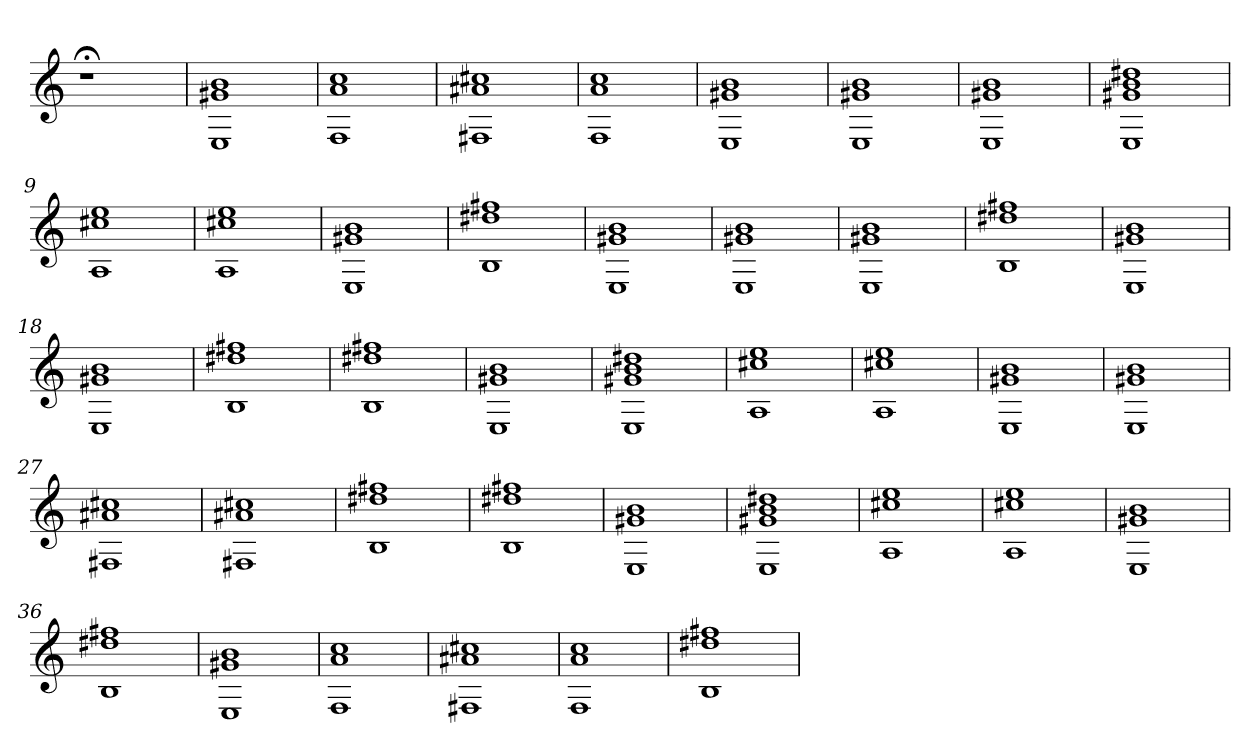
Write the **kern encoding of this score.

**kern
*part1
*staff1
=
1r;<
=1
1E 1g#X 1b
=2
1F 1a 1cc
=3
1F#X 1a#X 1cc#X
=4
1F 1a 1cc
=5
1E 1g#X 1b
=6
1E 1g#X 1b
=7
1E 1g#X 1b
=8
1E 1g#X 1b 1dd#X
=9
1A 1cc#X 1ee
=10
1A 1cc#X 1ee
=11
1E 1g#X 1b
=12
1B 1dd#X 1ff#X
=13
1E 1g#X 1b
=14
1E 1g#X 1b
=15
1E 1g#X 1b
=16
1B 1dd#X 1ff#X
=17
1E 1g#X 1b
=18
1E 1g#X 1b
=19
1B 1dd#X 1ff#X
=20
1B 1dd#X 1ff#X
=21
1E 1g#X 1b
=22
1E 1g#X 1b 1dd#X
=23
1A 1cc#X 1ee
=24
1A 1cc#X 1ee
=25
1E 1g#X 1b
=26
1E 1g#X 1b
=27
1F#X 1a#X 1cc#X
=28
1F#X 1a#X 1cc#X
=29
1B 1dd#X 1ff#X
=30
1B 1dd#X 1ff#X
=31
1E 1g#X 1b
=32
1E 1g#X 1b 1dd#X
=33
1A 1cc#X 1ee
=34
1A 1cc#X 1ee
=35
1E 1g#X 1b
=36
1B 1dd#X 1ff#X
=37
1E 1g#X 1b
=38
1F 1a 1cc
=39
1F#X 1a#X 1cc#X
=40
1F 1a 1cc
=41
1B 1dd#X 1ff#X
=
*-
